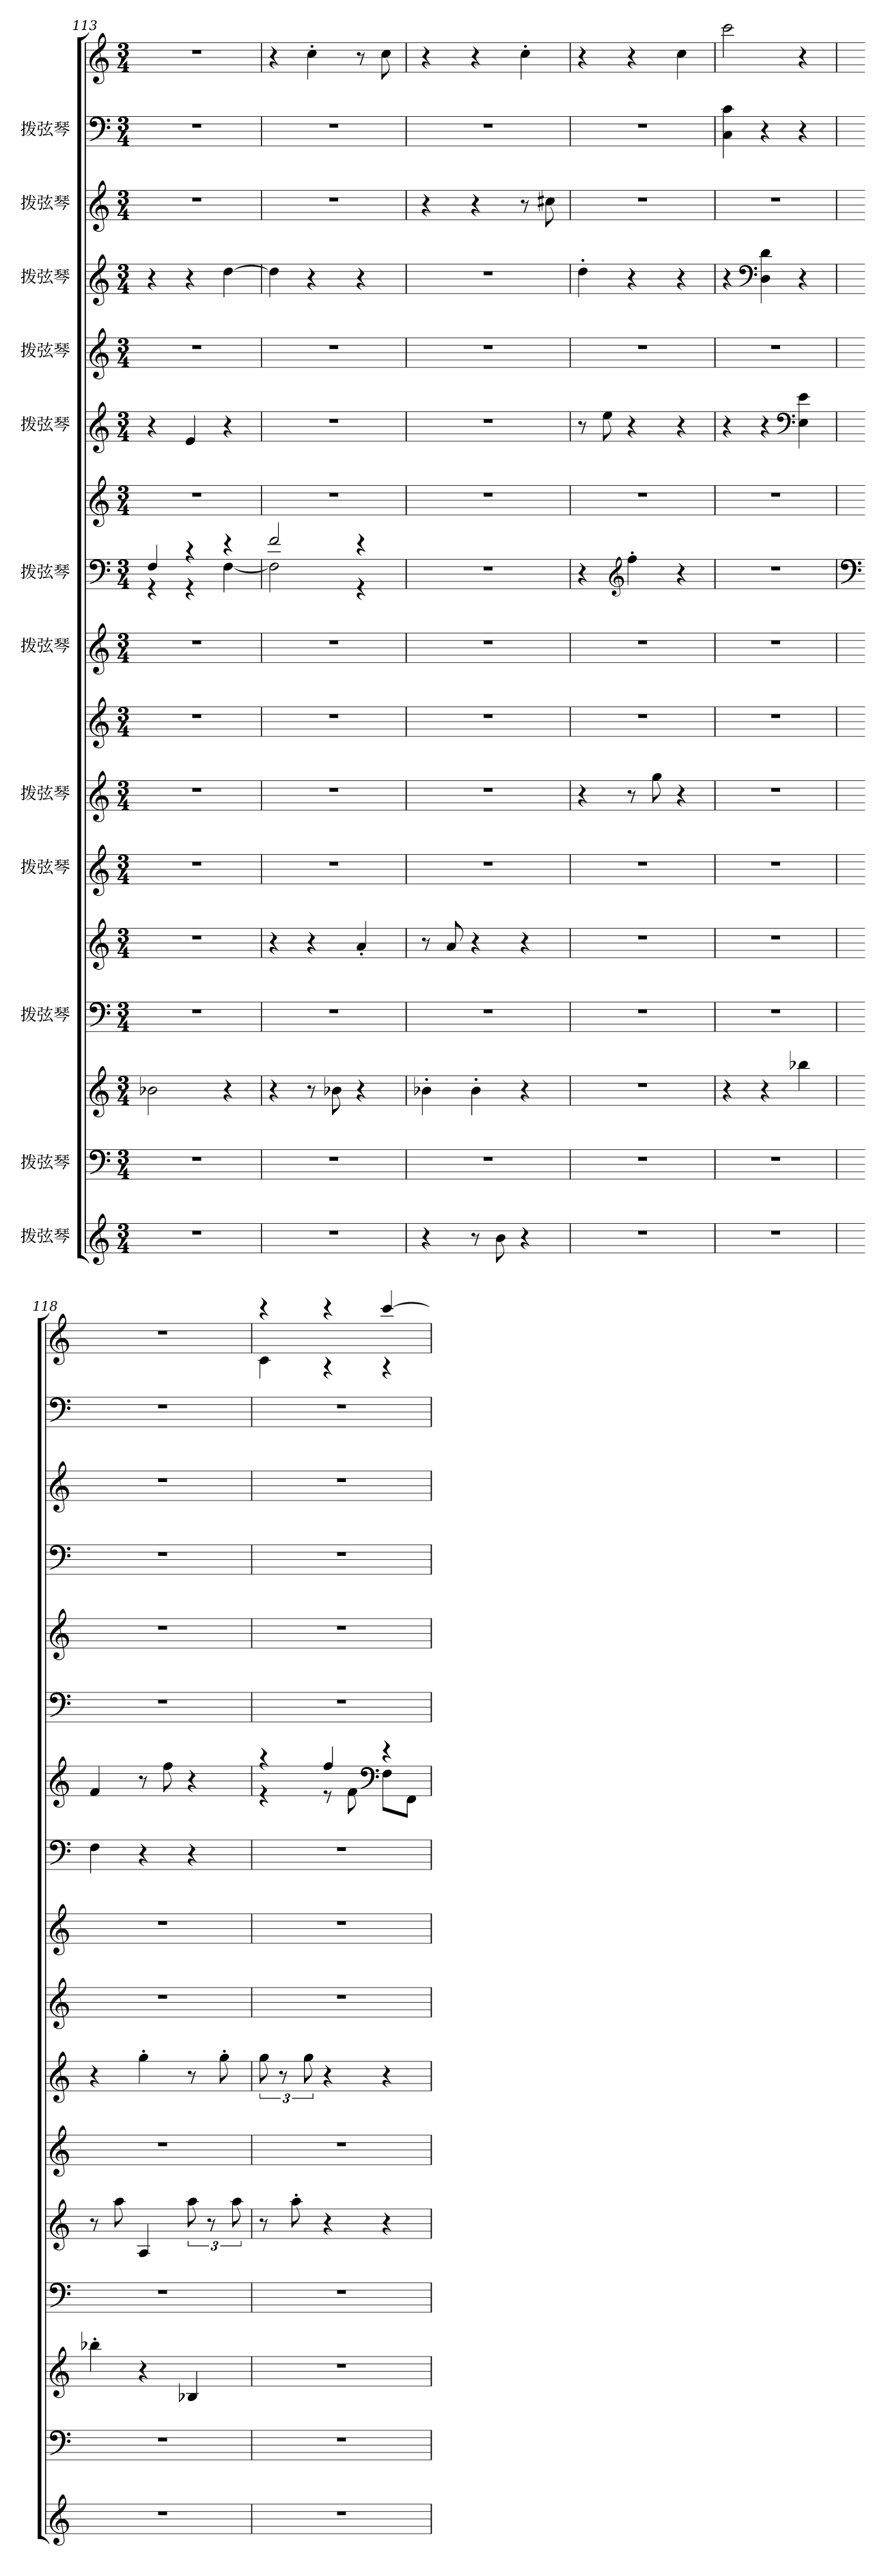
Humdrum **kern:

**kern	**kern	**kern	**kern	**kern	**kern	**kern	**kern	**kern	**kern	**kern	**kern	**kern	**kern	**kern	**kern	**kern
*part12	*part11	*part11	*part10	*part10	*part9	*part8	*part8	*part7	*part6	*part6	*part5	*part4	*part3	*part2	*part1	*part1
*staff17	*staff16	*staff15	*staff14	*staff13	*staff12	*staff11	*staff10	*staff9	*staff8	*staff7	*staff6	*staff5	*staff4	*staff3	*staff2	*staff1
*I"拨弦琴	*I"拨弦琴	*	*I"拨弦琴	*	*I"拨弦琴	*I"拨弦琴	*	*I"拨弦琴	*I"拨弦琴	*	*I"拨弦琴	*I"拨弦琴	*I"拨弦琴	*I"拨弦琴	*I"拨弦琴	*
*clefG2	*clefF4	*clefG2	*clefF4	*clefG2	*clefG2	*clefG2	*clefG2	*clefG2	*clefF4	*clefG2	*clefG2	*clefG2	*clefG2	*clefG2	*clefF4	*clefG2
*k[]	*k[]	*k[]	*k[]	*k[]	*k[]	*k[]	*k[]	*k[]	*k[]	*k[]	*k[]	*k[]	*k[]	*k[]	*k[]	*k[]
*M3/4	*M3/4	*M3/4	*M3/4	*M3/4	*M3/4	*M3/4	*M3/4	*M3/4	*M3/4	*M3/4	*M3/4	*M3/4	*M3/4	*M3/4	*M3/4	*M3/4
=113	=113	=113	=113	=113	=113	=113	=113	=113	=113	=113	=113	=113	=113	=113	=113	=113
*	*	*	*	*	*	*	*	*	*^	*	*	*	*	*	*	*
2.r	2.r	2b-X\	2.r	2.r	2.r	2.r	2.r	2.r	4F/	4r	2.r	4r	2.r	4r	2.r	2.r	2.r
.	.	.	.	.	.	.	.	.	4r	4r	.	4e/	.	4r	.	.	.
.	.	4r	.	.	.	.	.	.	4r	[4F\	.	4r	.	[4dd\	.	.	.
=114	=114	=114	=114	=114	=114	=114	=114	=114	=114	=114	=114	=114	=114	=114	=114	=114	=114
2.r	2.r	4r	2.r	4r	2.r	2.r	2.r	2.r	2f/	2F\]	2.r	2.r	2.r	4dd\]	2.r	2.r	4r
.	.	8r	.	4r	.	.	.	.	.	.	.	.	.	4r	.	.	4cc'\
.	.	8b-X\	.	.	.	.	.	.	.	.	.	.	.	.	.	.	.
.	.	4r	.	4a'/	.	.	.	.	4r	4r	.	.	.	4r	.	.	8r
.	.	.	.	.	.	.	.	.	.	.	.	.	.	.	.	.	8cc\
*	*	*	*	*	*	*	*	*	*v	*v	*	*	*	*	*	*	*
=115	=115	=115	=115	=115	=115	=115	=115	=115	=115	=115	=115	=115	=115	=115	=115	=115
4r	2.r	4b-X'\	2.r	8r	2.r	2.r	2.r	2.r	2.r	2.r	2.r	2.r	2.r	4r	2.r	4r
.	.	.	.	8a/	.	.	.	.	.	.	.	.	.	.	.	.
8r	.	4b-'\	.	4r	.	.	.	.	.	.	.	.	.	4r	.	4r
8b\	.	.	.	.	.	.	.	.	.	.	.	.	.	.	.	.
4r	.	4r	.	4r	.	.	.	.	.	.	.	.	.	8r	.	4cc'\
.	.	.	.	.	.	.	.	.	.	.	.	.	.	8cc#X\	.	.
=116	=116	=116	=116	=116	=116	=116	=116	=116	=116	=116	=116	=116	=116	=116	=116	=116
2.r	2.r	2.r	2.r	2.r	2.r	4r	2.r	2.r	4r	2.r	8r	2.r	4dd'\	2.r	2.r	4r
.	.	.	.	.	.	.	.	.	.	.	8ee\	.	.	.	.	.
*	*	*	*	*	*	*	*	*	*clefG2	*	*	*	*	*	*	*
.	.	.	.	.	.	8r	.	.	4ff'\	.	4r	.	4r	.	.	4r
.	.	.	.	.	.	8gg\	.	.	.	.	.	.	.	.	.	.
.	.	.	.	.	.	4r	.	.	4r	.	4r	.	4r	.	.	4cc\
!!LO:PB:g=z
=117	=117	=117	=117	=117	=117	=117	=117	=117	=117	=117	=117	=117	=117	=117	=117	=117
2.r	2.r	4r	2.r	2.r	2.r	2.r	2.r	2.r	2.r	2.r	4r	2.r	4r	2.r	4C\ 4c\	2ccc\
*	*	*	*	*	*	*	*	*	*	*	*	*	*clefF4	*	*	*
.	.	4r	.	.	.	.	.	.	.	.	4r	.	4D\ 4d\	.	4r	.
*	*	*	*	*	*	*	*	*	*	*	*clefF4	*	*	*	*	*
.	.	4bb-X\	.	.	.	.	.	.	.	.	4E\ 4e\	.	4r	.	4r	4r
=118	=118	=118	=118	=118	=118	=118	=118	=118	=118	=118	=118	=118	=118	=118	=118	=118
*	*	*	*	*	*	*	*	*	*clefF4	*	*	*	*	*	*	*
2.r	2.r	4bb-X'\	2.r	8r	2.r	4r	2.r	2.r	4F\	4f/	2.r	2.r	2.r	2.r	2.r	2.r
.	.	.	.	8aa\	.	.	.	.	.	.	.	.	.	.	.	.
.	.	4r	.	4A/	.	4gg'\	.	.	4r	8r	.	.	.	.	.	.
.	.	.	.	.	.	.	.	.	.	8ff\	.	.	.	.	.	.
.	.	4B-X/	.	12aa\	.	8r	.	.	4r	4r	.	.	.	.	.	.
.	.	.	.	12r	.	.	.	.	.	.	.	.	.	.	.	.
.	.	.	.	.	.	8gg'\	.	.	.	.	.	.	.	.	.	.
.	.	.	.	12aa\	.	.	.	.	.	.	.	.	.	.	.	.
=119	=119	=119	=119	=119	=119	=119	=119	=119	=119	=119	=119	=119	=119	=119	=119	=119
*	*	*	*	*	*	*	*	*	*	*^	*	*	*	*	*	*^
2.r	2.r	2.r	2.r	8r	2.r	12gg\	2.r	2.r	2.r	4r	4r	2.r	2.r	2.r	2.r	2.r	4r	4c\
.	.	.	.	.	.	12r	.	.	.	.	.	.	.	.	.	.	.	.
.	.	.	.	8aa'\	.	.	.	.	.	.	.	.	.	.	.	.	.	.
.	.	.	.	.	.	12gg\	.	.	.	.	.	.	.	.	.	.	.	.
.	.	.	.	4r	.	4r	.	.	.	4ff/	8r	.	.	.	.	.	4r	4r
.	.	.	.	.	.	.	.	.	.	.	8f\	.	.	.	.	.	.	.
*	*	*	*	*	*	*	*	*	*	*clefF4	*	*	*	*	*	*	*	*
.	.	.	.	4r	.	4r	.	.	.	4r	8F\L	.	.	.	.	.	[4ccc/	4r
.	.	.	.	.	.	.	.	.	.	.	8FF\J	.	.	.	.	.	.	.
*	*	*	*	*	*	*	*	*	*	*v	*v	*	*	*	*	*	*v	*v
=	=	=	=	=	=	=	=	=	=	=	=	=	=	=	=	=
*-	*-	*-	*-	*-	*-	*-	*-	*-	*-	*-	*-	*-	*-	*-	*-	*-
